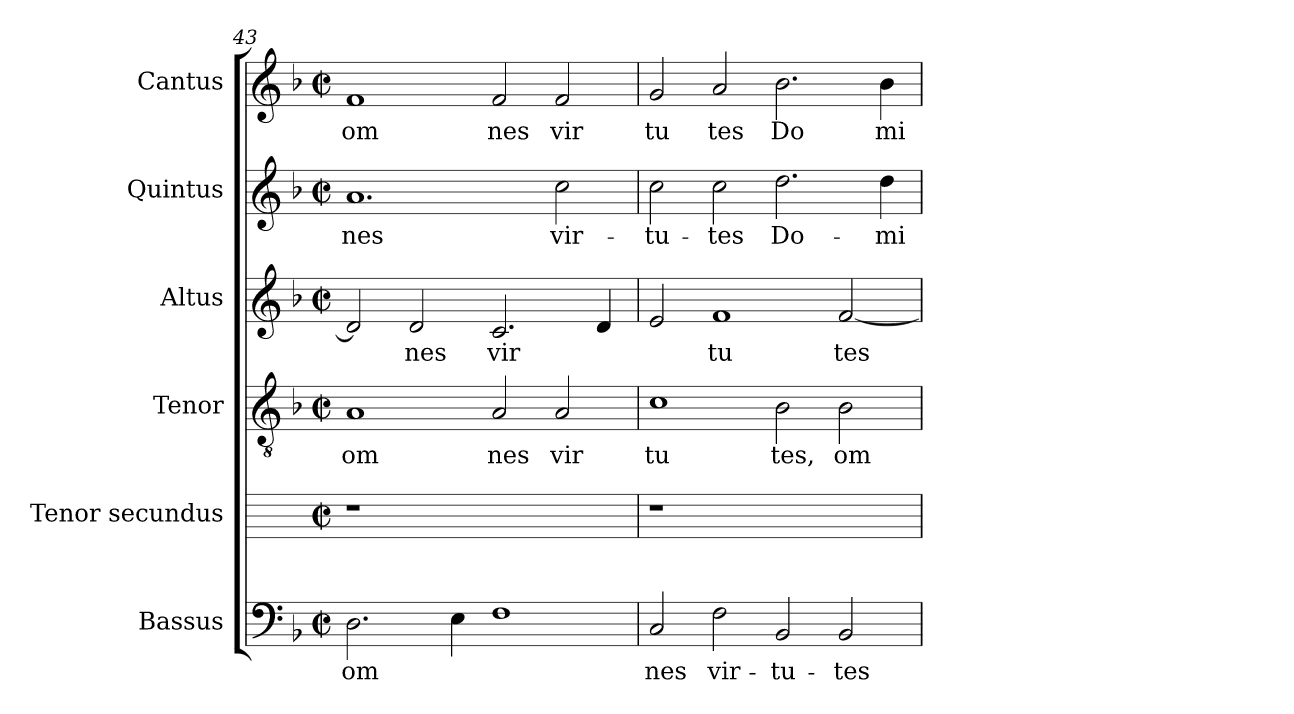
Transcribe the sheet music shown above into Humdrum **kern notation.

**kern	**text	**kern	**kern	**text	**kern	**text	**kern	**text	**kern	**text
*part6	*part6	*part5	*part4	*part4	*part3	*part3	*part2	*part2	*part1	*part1
*staff6	*staff6	*staff5	*staff4	*staff4	*staff3	*staff3	*staff2	*staff2	*staff1	*staff1
*I"Bassus	*	*I"Tenor  secundus	*I"Tenor	*	*I"Altus	*	*I"Quintus	*	*I"Cantus	*
*I'B	*	*	*I'T	*	*I'A	*	*I'Q	*	*I'C	*
!!LO:LB:g=z
*clefF4	*	*	*clefGv2	*	*clefG2	*	*clefG2	*	*clefG2	*
*k[b-]	*	*k[]	*k[b-]	*	*k[b-]	*	*k[b-]	*	*k[b-]	*
*F:	*	*C:	*F:	*	*F:	*	*F:	*	*F:	*
*M2/2	*	*M2/2	*M2/2	*	*M2/2	*	*M2/2	*	*M2/2	*
*met(c|)	*	*met(c|)	*met(c|)	*	*met(c|)	*	*met(c|)	*	*met(c|)	*
=43	=43	=43	=43	=43	=43	=43	=43	=43	=43	=43
!	!LO:LY:b:cj	!	!	!LO:LY:b:cj	!	!LO:LY:b:cj	!	!LO:LY:b:cj	!	!LO:LY:b:cj
2.D\	om-	1r	1A	om	2d/]	.	1.a	-nes	1f	om
!	!	!	!	!	!	!LO:LY:b:cj	!	!	!	!
.	.	.	.	.	2d/	nes	.	.	.	.
!	!LO:LY:b:cj	!	!	!	!	!	!	!	!	!
4E\	--	.	.	.	.	.	.	.	.	.
!	!LO:LY:b:cj	!	!	!LO:LY:b:cj	!	!LO:LY:b:cj	!	!	!	!LO:LY:b:cj
1F	--	1ryy	2A/	nes	2.c/	vir	.	.	2f/	nes
!	!	!	!	!LO:LY:b:cj	!	!	!	!LO:LY:b:cj	!	!LO:LY:b:cj
.	.	.	2A/	vir	.	.	2cc\	vir-	2f/	vir
!	!	!	!	!	!	!LO:LY:b:cj	!	!	!	!
.	.	.	.	.	4d/	.	.	.	.	.
=44	=44	=44	=44	=44	=44	=44	=44	=44	=44	=44
!	!LO:LY:b:cj	!	!	!LO:LY:b:cj	!	!LO:LY:b:cj	!	!LO:LY:b:cj	!	!LO:LY:b:cj
2C/	-nes	1r	1c	tu	2e/	.	2cc\	-tu-	2g/	tu
!	!LO:LY:b:cj	!	!	!	!	!LO:LY:b:cj	!	!LO:LY:b:cj	!	!LO:LY:b:cj
2F\	vir-	.	.	.	1f	tu	2cc\	-tes	2a/	tes
!	!LO:LY:b:cj	!	!	!LO:LY:b:cj	!	!	!	!LO:LY:b:cj	!	!LO:LY:b:cj
2BB-/	-tu-	1ryy	2B-\	tes,	.	.	2.dd\	Do-	2.b-\	Do
!	!LO:LY:b:cj	!	!	!LO:LY:b:cj	!	!LO:LY:b:cj	!	!	!	!
2BB-/	-tes	.	2B-\	om	[<2f/	tes	.	.	.	.
!	!	!	!	!	!	!	!	!LO:LY:b:cj	!	!LO:LY:b:cj
.	.	.	.	.	.	.	4dd\	-mi-	4b-\	mi
=	=	=	=	=	=	=	=	=	=	=
*-	*-	*-	*-	*-	*-	*-	*-	*-	*-	*-
